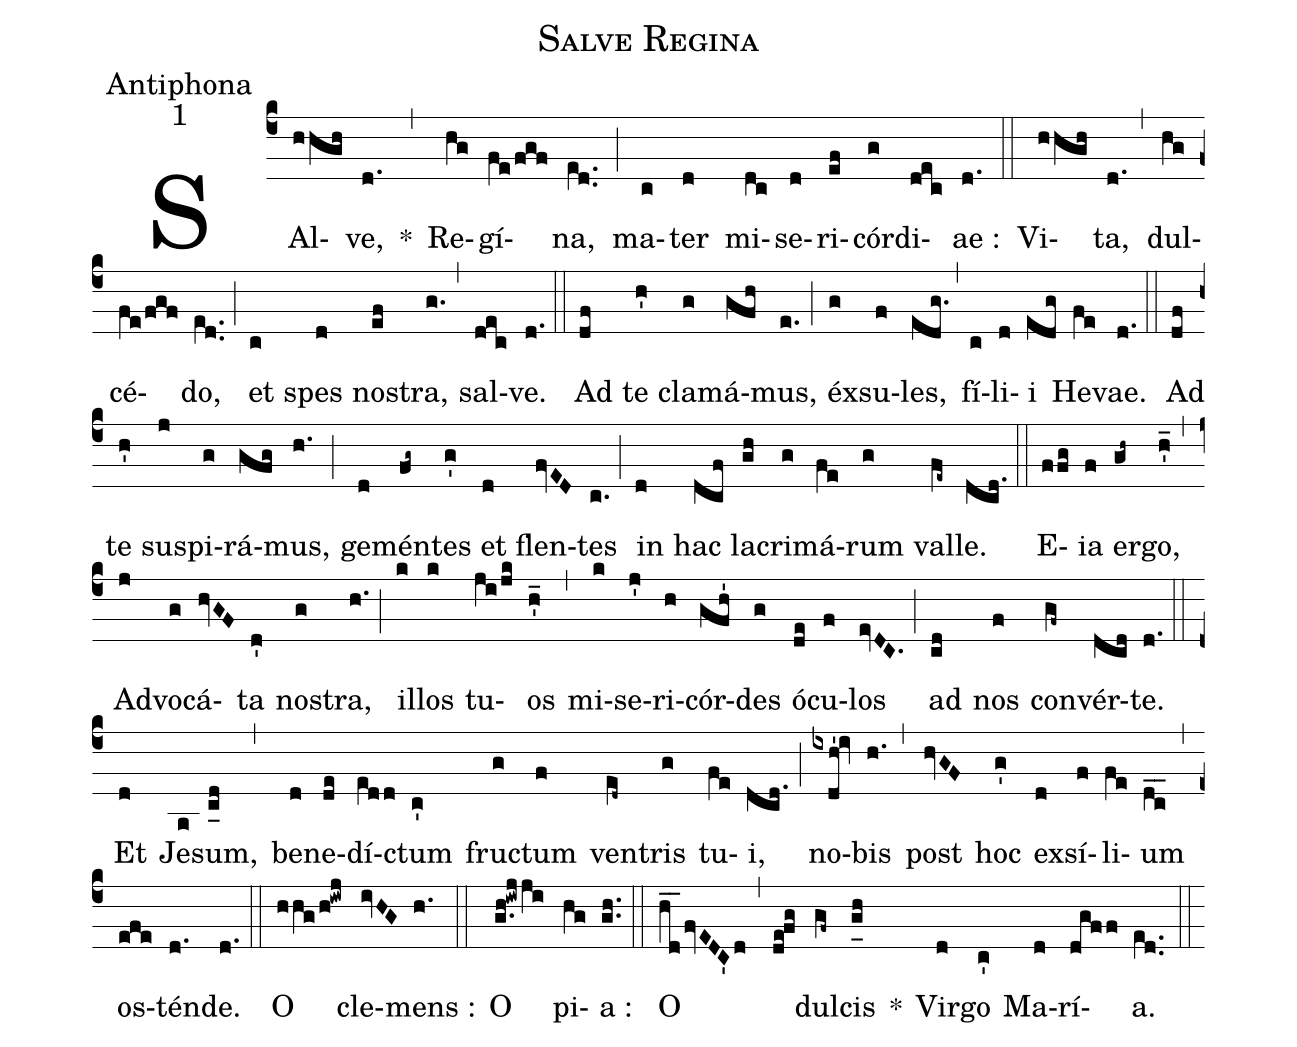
name:Salve Regina;
office-part:Antiphona;
mode:1;
%%
(c4) SAl(hhgh)ve,(d.) *(,) Re(hg)gí(fe/fgf)na,(e[ll:1]d..) (;) ma(c)ter(d) mi(dc)se(d)ri(ef)cór(g)di(dec)ae :(d.) (::) Vi(hhgh)ta,(d.) (,) dul(hg)cé(fe/fgf)do,(e[ll:1]d..) (;) et(c) spes(d) no(ef)stra,(g.) (,) sal(dec)ve.(d.) (::) Ad(df) te(h') cla(g)má(gfh)mus,(e.) (;) éx(g)su(f)les,(edg.) (,) fí(c)li(d)i(edg) He(fe)vae.(d.) (::) Ad(df) te(h') su(j)spi(g)rá(gfg)mus,(h.) (;) ge(d)mén(fg~)tes(g') et(d) flen(fvED)tes(c.) (;) in(d) hac(dcf) la(gh)cri(g)má(fe)rum(g) val(fe~)le.(dcd.) (::) E(ffg){ia}(f) er(gh~)go,(h'_) (,) Ad(j)vo(g)cá(hvGF)ta(d') no(g)stra,(h.) (;) il(k)los(k) tu(ji/jk)os(h'_) (,) mi(k)se(j')ri(h)cór(gfh')des(g) ó(de)cu(f)los(evDC.) (;) ad(cd) nos(f) con(gf~)vér(dcd)te.(d.) (::) Et(d) Je(a)sum,(c_[ll:1]d) (,) be(d)ne(de)dí(e[ll:1]dd)ctum(c') fru(g)ctum(f) ven(e[ll:1]d~)tris(g) tu(fe)i,(dcd.) (;) no(ixdh'!iv)bis(h.) (,) post(hvGF) hoc(g') ex(d)sí(f)li(fe)um(dc__) (,) os(efe)tén(d.)de.(d.) (::) O(hhg/h!iwj) cle(ivHG)mens :(h.) (::) O(g.h!iwjji) pi(hg)a :(gh..) (::) O(hd__fvEDC'd) (,) (de!fg) dul(gf~)cis(g_[uh:l]h) *() Vir(d)go(c') Ma(d)rí(dgff)a.(e[ll:1]d..) (::)
